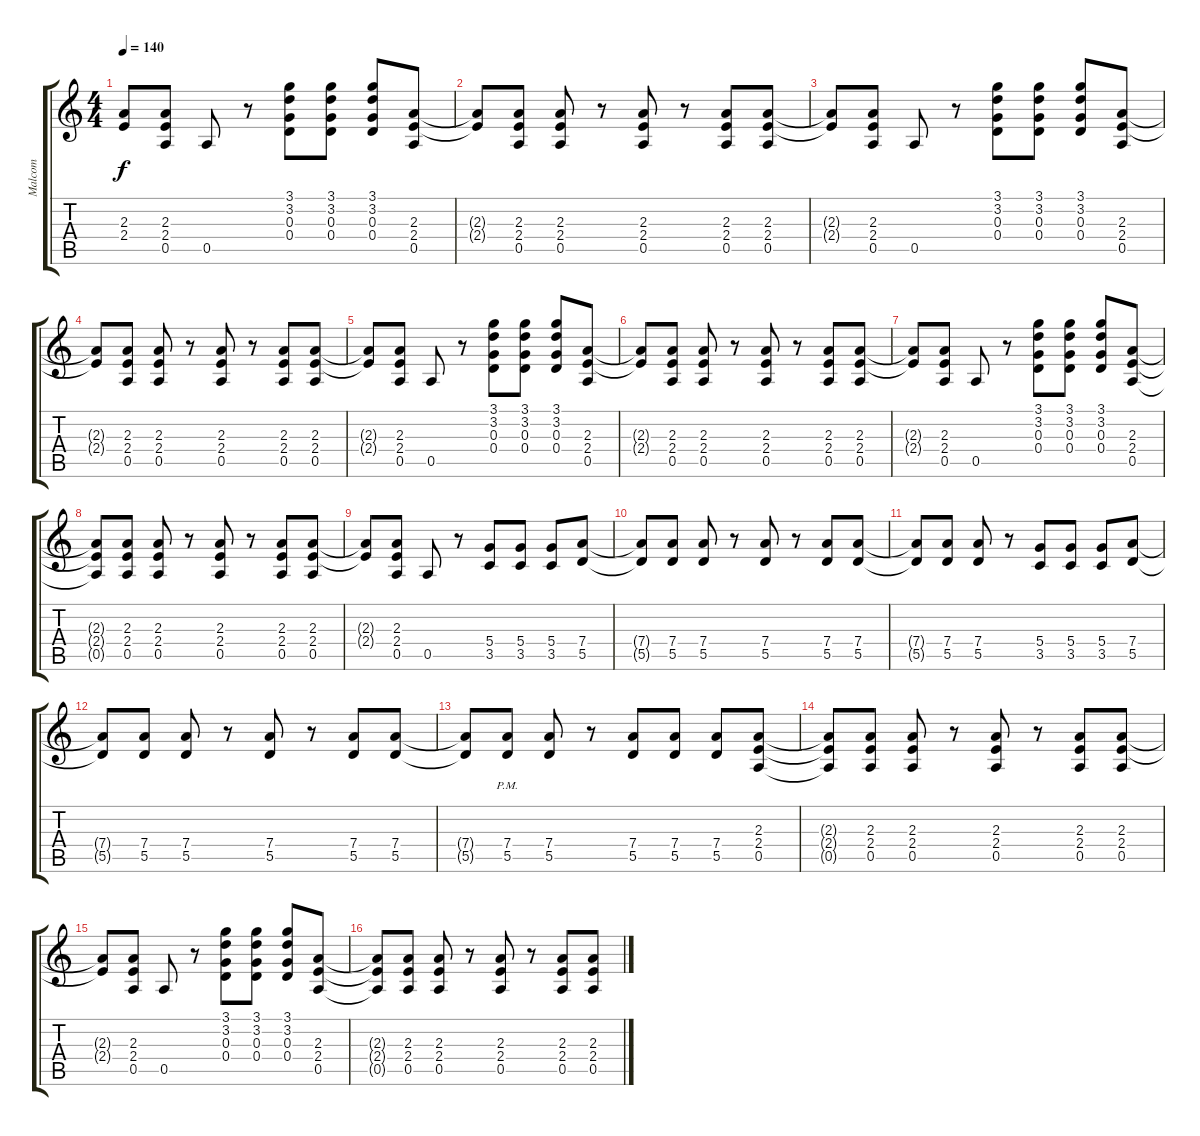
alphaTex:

\track ("Malcom" "Malcom") {instrument distortionguitar}
\staff {score tabs}
\tuning (E4 B3 G3 D3 A2 E2) {hide}
\ts (4 4)
\tempo 140
\clef g2
\ks c
(2.3{t} 2.4{t}).8{dy f} (2.3 2.4 0.5).8 0.5.8 r.8 (3.1 3.2 0.3 0.4).8 (3.1 3.2 0.3 0.4).8 (3.1 3.2 0.3 0.4).8 (2.3 2.4 0.5).8 |
(2.3{t} 2.4{t}).8 (2.3 2.4 0.5).8 (2.3 2.4 0.5).8 r.8 (2.3 2.4 0.5).8 r.8 (2.3 2.4 0.5).8 (2.3 2.4 0.5).8 |
(2.3{t} 2.4{t}).8 (2.3 2.4 0.5).8 0.5.8 r.8 (3.1 3.2 0.3 0.4).8 (3.1 3.2 0.3 0.4).8 (3.1 3.2 0.3 0.4).8 (2.3 2.4 0.5).8 |
(2.3{t} 2.4{t}).8 (2.3 2.4 0.5).8 (2.3 2.4 0.5).8 r.8 (2.3 2.4 0.5).8 r.8 (2.3 2.4 0.5).8 (2.3 2.4 0.5).8 |
(2.3{t} 2.4{t}).8 (2.3 2.4 0.5).8 0.5.8 r.8 (3.1 3.2 0.3 0.4).8 (3.1 3.2 0.3 0.4).8 (3.1 3.2 0.3 0.4).8 (2.3 2.4 0.5).8 |
(2.3{t} 2.4{t}).8 (2.3 2.4 0.5).8 (2.3 2.4 0.5).8 r.8 (2.3 2.4 0.5).8 r.8 (2.3 2.4 0.5).8 (2.3 2.4 0.5).8 |
(2.3{t} 2.4{t}).8 (2.3 2.4 0.5).8 0.5.8 r.8 (3.1 3.2 0.3 0.4).8 (3.1 3.2 0.3 0.4).8 (3.1 3.2 0.3 0.4).8 (2.3 2.4 0.5).8 |
(2.3{t} 2.4{t} 0.5{t}).8 (2.3 2.4 0.5).8 (2.3 2.4 0.5).8 r.8 (2.3 2.4 0.5).8 r.8 (2.3 2.4 0.5).8 (2.3 2.4 0.5).8 |
(2.3{t} 2.4{t}).8 (2.3 2.4 0.5).8 0.5.8 r.8 (5.4 3.5).8 (5.4 3.5).8 (5.4 3.5).8 (7.4 5.5).8 |
(7.4{t} 5.5{t}).8 (7.4 5.5).8 (7.4 5.5).8 r.8 (7.4 5.5).8 r.8 (7.4 5.5).8 (7.4 5.5).8 |
(7.4{t} 5.5{t}).8 (7.4 5.5).8 (7.4 5.5).8 r.8 (5.4 3.5).8 (5.4 3.5).8 (5.4 3.5).8 (7.4 5.5).8 |
(7.4{t} 5.5{t}).8 (7.4 5.5).8 (7.4 5.5).8 r.8 (7.4 5.5).8 r.8 (7.4 5.5).8 (7.4 5.5).8 |
(7.4{t} 5.5{t}).8 (7.4 5.5{pm}).8 (7.4 5.5).8 r.8 (7.4 5.5).8 (7.4 5.5).8 (7.4 5.5).8 (2.3 2.4 0.5).8 |
(2.3{t} 2.4{t} 0.5{t}).8 (2.3 2.4 0.5).8 (2.3 2.4 0.5).8 r.8 (2.3 2.4 0.5).8 r.8 (2.3 2.4 0.5).8 (2.3 2.4 0.5).8 |
(2.3{t} 2.4{t}).8 (2.3 2.4 0.5).8 0.5.8 r.8 (3.1 3.2 0.3 0.4).8 (3.1 3.2 0.3 0.4).8 (3.1 3.2 0.3 0.4).8 (2.3 2.4 0.5).8 |
(2.3{t} 2.4{t} 0.5{t}).8 (2.3 2.4 0.5).8 (2.3 2.4 0.5).8 r.8 (2.3 2.4 0.5).8 r.8 (2.3 2.4 0.5).8 (2.3 2.4 0.5).8
